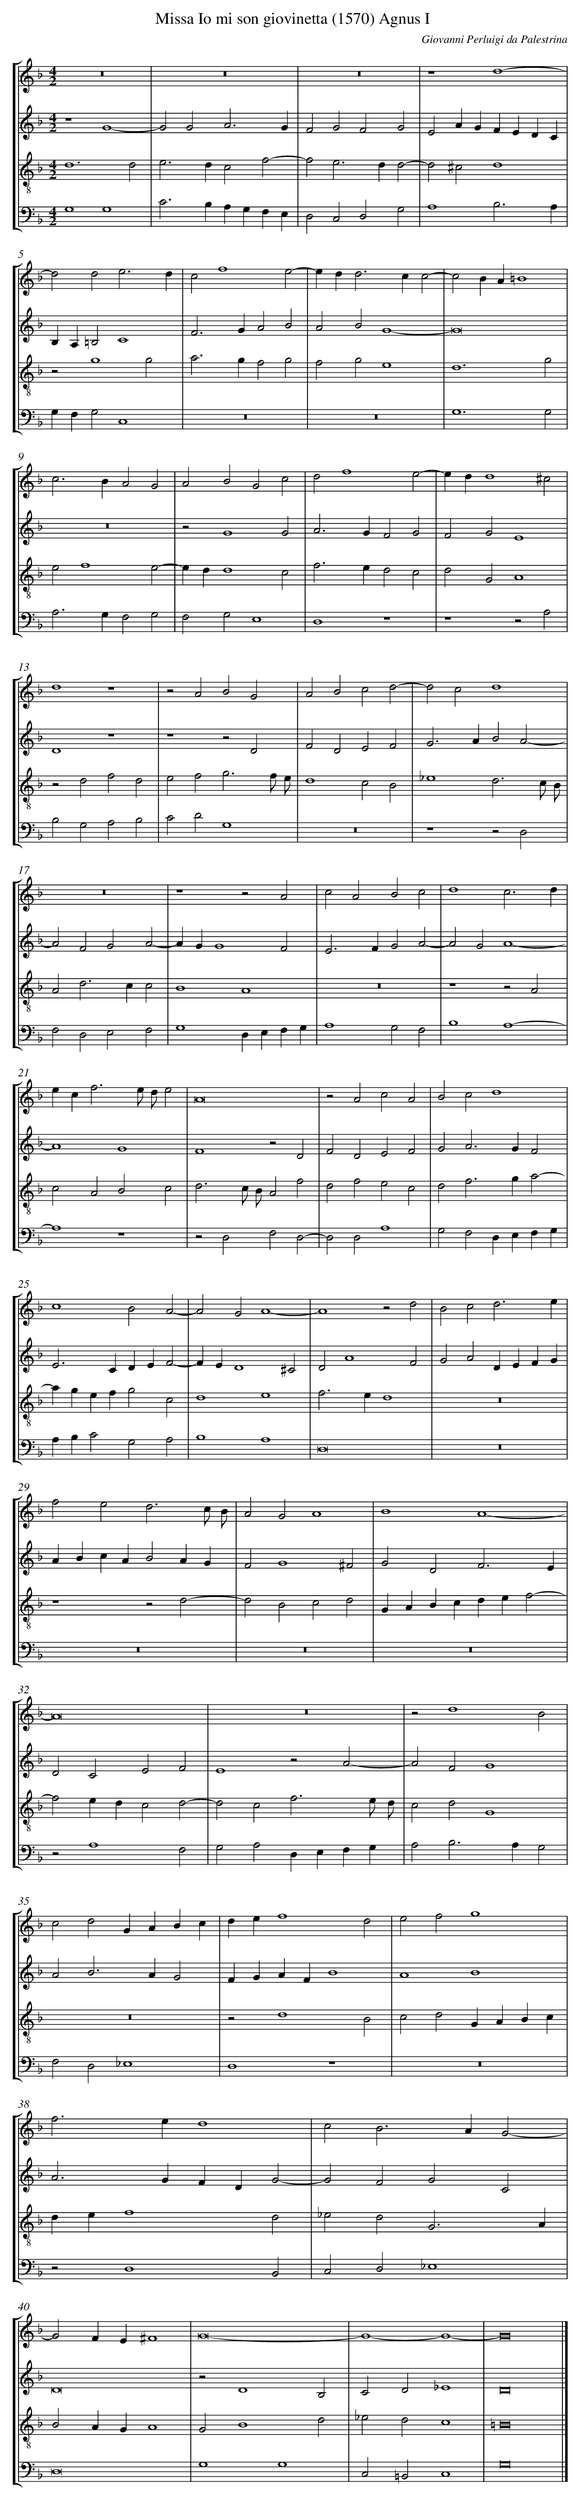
X:1
T: Missa Io mi son giovinetta (1570) Agnus I
C: Giovanni Perluigi da Palestrina
L: 1/4
M: 4/2
%%staves [1 2 3 4]
V: 1 clef=treble
V: 2 clef=treble
V: 3 clef=treble-8
V: 4 clef=bass
K: F
[V:1] z8 |
[V:2] z4G4- |
[V:3] d6d2 |
[V:4] G,4G,4 |
[V:1] z8 |
[V:2] G2G2A3G |
[V:3] e2>d2c2f2- |
[V:4] C2>B,2A,G,F,E, |
[V:1] z8 |
[V:2] F2G2F2G2 |
[V:3] f2e2>d2d2- |
[V:4] D,2C,2D,2G,2 |
[V:1] z4d4- |
[V:2] E2AGFEDC |
[V:3] d2^c2d4 |
[V:4] A,4B,3A, |
[V:1] d2d2e3d |
[V:2] B,A,=B,2C4 |
[V:3] z2g4g2 |
[V:4] G,F,G,2C,4 |
[V:1] c2f4e2- |
[V:2] F2>G2A2B2 |
[V:3] a2>g2f2g2 |
[V:4] z8 |
[V:1] ed2<d2cc2- |
[V:2] A2B2G4- |
[V:3] f2g2e4 |
[V:4] z8 |
[V:1] c2BA=B4 |
[V:2] G8 |
[V:3] d6g2 |
[V:4] G,6G,2 |
[V:1] c2>B2A2G2 |
[V:2] z8 |
[V:3] e2f4e2- |
[V:4] A,2>G,2F,2G,2 |
[V:1] A2B2G2c2 |
[V:2] z2G4G2 |
[V:3] edd4c2 |
[V:4] F,2G,2E,4 |
[V:1] d2f4e2- |
[V:2] A2>G2F2G2 |
[V:3] f2>e2d2c2 |
[V:4] D,4z4 |
[V:1] edd4^c2 |
[V:2] F2G2E4 |
[V:3] d2G2A4 |
[V:4] z4z2A,2 |
[V:1] d4z4 |
[V:2] D4z4 |
[V:3] z2d2f2d2 |
[V:4] B,2G,2A,2B,2 |
[V:1] z2A2B2G2 |
[V:2] z4z2D2 |
[V:3] e2f2g3f/ e/ |
[V:4] C2D2G,4 |
[V:1] A2B2c2d2- |
[V:2] F2D2E2F2 |
[V:3] d4c2B2 |
[V:4] z8 |
[V:1] d2c2d4 |
[V:2] G2>A2B2A2- |
[V:3] _e4d3c/ B/ |
[V:4] z4z2D,2 |
[V:1] z8 |
[V:2] A2F2G2A2- |
[V:3] A2d2>c2c2 |
[V:4] F,2D,2E,2F,2 |
[V:1] z4z2A2 |
[V:2] AGG4F2 |
[V:3] B4A4 |
[V:4] G,4D,E,F,G, |
[V:1] c2A2B2c2 |
[V:2] E2>F2G2A2- |
[V:3] z8 |
[V:4] A,4G,2F,2 |
[V:1] d4c3d |
[V:2] A2G2A4- |
[V:3] z4z2A2 |
[V:4] B,4A,4- |
[V:1] ec2<f2e/ d/e2 |
[V:2] A4G4 |
[V:3] c2A2B2c2 |
[V:4] A,4z4 |
[V:1] A8 |
[V:2] F4z2D2 |
[V:3] d3c/ B/A2f2 |
[V:4] z2D,2F,2D,2- |
[V:1] z2A2c2A2 |
[V:2] F2D2E2F2 |
[V:3] d2f2e2c2 |
[V:4] D,2D,2A,4 |
[V:1] B2c2d4 |
[V:2] G2A2>G2F2 |
[V:3] d2f2>g2a2- |
[V:4] G,2F,2D,E,F,G, |
[V:1] c4B2A2- |
[V:2] E2>C2DEF2- |
[V:3] agefg2c2 |
[V:4] A,B,C2G,2A,2 |
[V:1] A2G2A4- |
[V:2] FED4^C2 |
[V:3] d4e4 |
[V:4] B,4A,4 |
[V:1] A4z2d2 |
[V:2] D2A4F2 |
[V:3] f2>e2d4 |
[V:4] D,8 |
[V:1] B2c2d3e |
[V:2] G2A2DEFG |
[V:3] z8 |
[V:4] z8 |
[V:1] f2e2d3c/ B/ |
[V:2] ABcAB2AG |
[V:3] z4z2d2- |
[V:4] z8 |
[V:1] A2G2A4 |
[V:2] F2G4^F2 |
[V:3] d2B2c2d2 |
[V:4] z8 |
[V:1] B4A4- |
[V:2] G2D2F3E |
[V:3] GABcdef2- |
[V:4] z8 |
[V:1] A8 |
[V:2] D2C2E2F2 |
[V:3] f2edc2d2- |
[V:4] z2A,4F,2 |
[V:1] z8 |
[V:2] E4z2A2- |
[V:3] d2c2f3e/ d/ |
[V:4] G,2A,2D,E,F,G, |
[V:1] z2d4B2 |
[V:2] A2F2G4 |
[V:3] c2d2G4 |
[V:4] A,2B,2>A,2G,2 |
[V:1] c2d2GABc |
[V:2] A2B2>A2G2 |
[V:3] z8 |
[V:4] F,2D,2_E,4 |
[V:1] def4d2 |
[V:2] FGAFB4 |
[V:3] z2d4B2 |
[V:4] D,4z4 |
[V:1] e2f2g4 |
[V:2] A4B4 |
[V:3] c2d2GABc |
[V:4] z8 |
[V:1] f2>e2d4 |
[V:2] A2>G2FDG2- |
[V:3] def4d2 |
[V:4] z2D,4B,,2 |
[V:1] c2B2>A2G2- |
[V:2] G2F2G2C2 |
[V:3] _e2d2G3A |
[V:4] C,2D,2_E,4 |
[V:1] G2FE^F4 |
[V:2] D8 |
[V:3] B2AGA4 |
[V:4] D,8 |
[V:1] G8- |
[V:2] z2D4B,2 |
[V:3] G2B4d2 |
[V:4] G,4G,4 |
[V:1] G4-G4- |
[V:2] C2D2_E4 |
[V:3] _e2d2c4 |
[V:4] C,2=B,,2C,4 |
[V:1] G8 |]
[V:2] D8 |]
[V:3] =B8 |]
[V:4] G,8 |]
